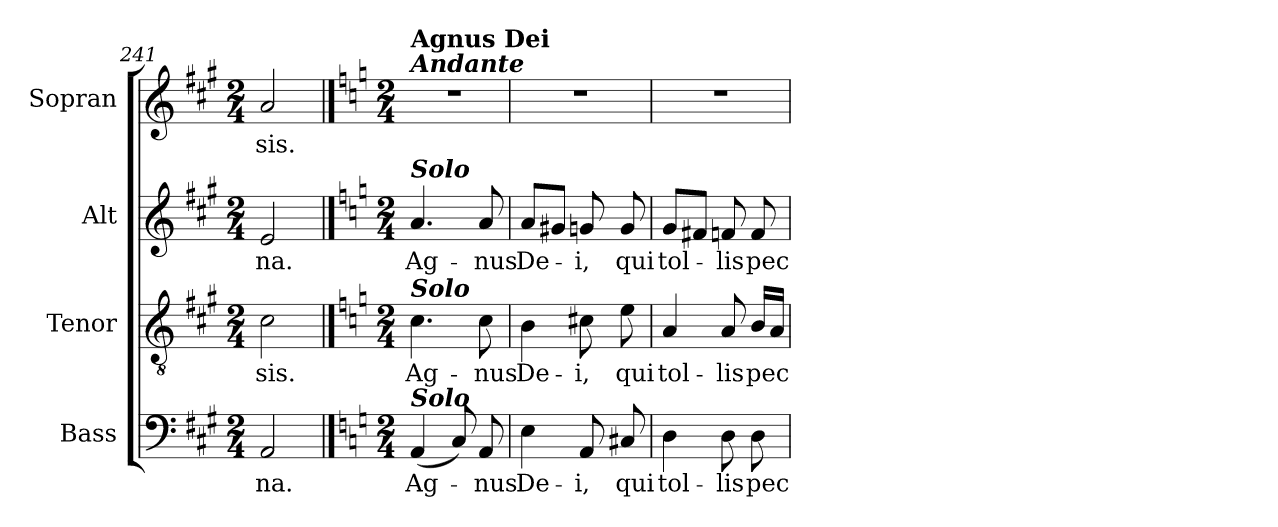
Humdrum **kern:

**kern	**text	**kern	**text	**kern	**text	**kern	**text
*part4	*part4	*part3	*part3	*part2	*part2	*part1	*part1
*staff4	*staff4	*staff3	*staff3	*staff2	*staff2	*staff1	*staff1
*I"Bass	*	*I"Tenor	*	*I"Alt	*	*I"Sopran	*
*I'B.	*	*I'T.	*	*I'A.	*	*I'S.	*
*clefF4	*	*clefGv2	*	*clefG2	*	*clefG2	*
*k[f#c#g#]	*	*k[f#c#g#]	*	*k[f#c#g#]	*	*k[f#c#g#]	*
*A:	*	*A:	*	*A:	*	*A:	*
*M2/4	*	*M2/4	*	*M2/4	*	*M2/4	*
=241	=241	=241	=241	=241	=241	=241	=241
!	!LO:LY:b	!	!LO:LY:b	!	!LO:LY:b	!	!LO:LY:b
2AA/	-na.	2c#\	-sis.	2e/	-na.	2a/	-sis.
!!LO:LB:g=z
==242	==242	==242	==242	==242	==242	==242	==242
*k[]	*	*k[]	*	*k[]	*	*k[]	*
*C:	*	*C:	*	*C:	*	*C:	*
*M2/4	*	*M2/4	*	*M2/4	*	*M2/4	*
!	!	!	!	!	!	!LO:TX:a:Bi:t=Andante	!
!	!	!	!	!	!	!LO:TX:a:B:t=Agnus Dei	!
!	!	!	!	!LO:TX:a:Bi:t=Solo	!	!	!
!	!	!LO:TX:a:Bi:t=Solo	!	!	!	!	!
!LO:TX:a:Bi:t=Solo	!	!	!	!	!	!	!
!	!LO:LY:b	!	!LO:LY:b	!	!LO:LY:b	!	!
(<4AA/	Ag-	4.c\	Ag-	4.a/	Ag-	2r	.
8C/)	.	.	.	.	.	.	.
!	!LO:LY:b	!	!LO:LY:b	!	!LO:LY:b	!	!
8AA/	-nus	8c\	-nus	8a/	-nus	.	.
=243	=243	=243	=243	=243	=243	=243	=243
!	!LO:LY:b	!	!LO:LY:b	!	!LO:LY:b	!	!
4E\	De-	4B\	De-	8a/L	De-	2r	.
.	.	.	.	8g#X/J	.	.	.
!	!LO:LY:b	!	!LO:LY:b	!	!LO:LY:b	!	!
8AA/	-i,	8c#X\	-i,	8gn/	-i,	.	.
!	!LO:LY:b	!	!LO:LY:b	!	!LO:LY:b	!	!
8C#X/	qui	8e\	qui	8g/	qui	.	.
=244	=244	=244	=244	=244	=244	=244	=244
!	!LO:LY:b	!	!LO:LY:b	!	!LO:LY:b	!	!
4D\	tol-	4A/	tol-	8g/L	tol-	2r	.
.	.	.	.	8f#X/J	.	.	.
!	!LO:LY:b	!	!LO:LY:b	!	!LO:LY:b	!	!
8D\	-lis	8A/	-lis	8fn/	-lis	.	.
!	!LO:LY:b	!	!LO:LY:b	!	!LO:LY:b	!	!
8D\	pec-	16B/LL	pec-	8f/	pec-	.	.
.	.	16A/JJ	.	.	.	.	.
=	=	=	=	=	=	=	=
*-	*-	*-	*-	*-	*-	*-	*-
